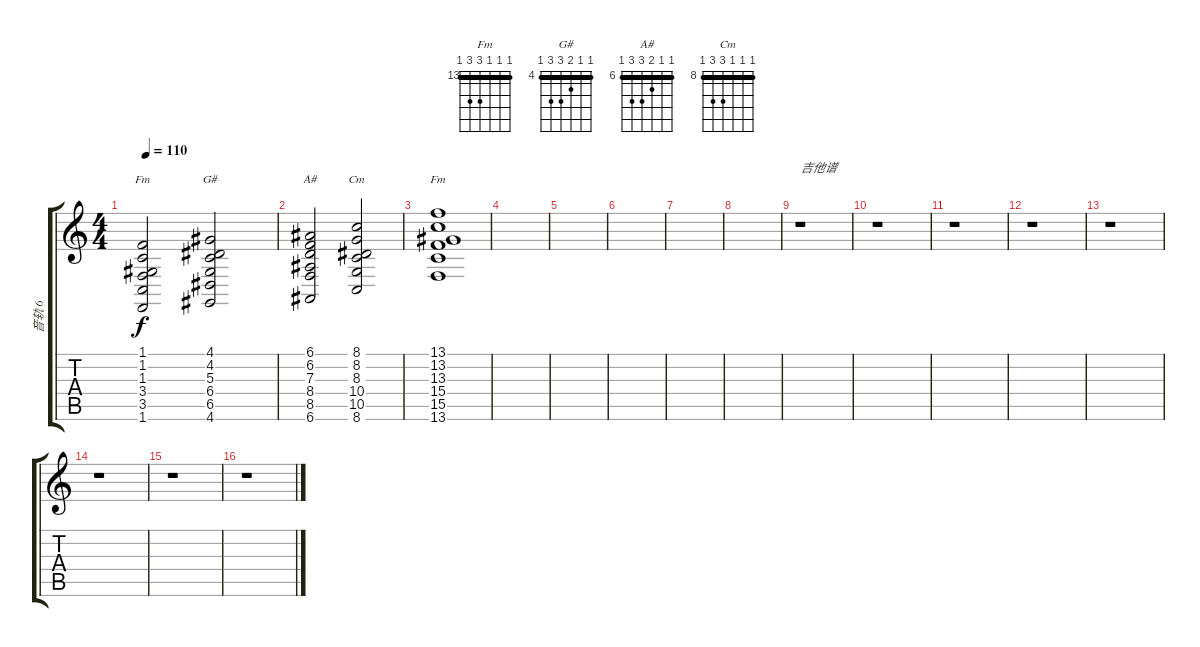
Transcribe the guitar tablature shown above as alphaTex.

\track ("音轨 6" "音轨 6") {instrument fx1rain}
\staff {score tabs}
\tuning (E4 B3 G3 D3 A2 E2) {hide}
\chord ("Fm" 1 1 1 3 3 1) {barre 1}
\chord ("G#" 4 4 5 6 6 4) {firstfret 4 barre 4}
\chord ("A#" 6 6 7 8 8 6) {firstfret 6 barre 6}
\chord ("Cm" 8 8 8 10 10 8) {firstfret 8 barre 8}
\chord ("Fm" 13 13 13 15 15 13) {firstfret 13 barre 13}
\ts (4 4)
\tempo 110
\clef g2
\ks c
(1.1 1.2 1.3 3.4 3.5 1.6).2{ch "Fm" dy f instrument fx1rain} (4.1 4.2 5.3 6.4 6.5 4.6).2{ch "G#"} |
(6.1 6.2 7.3 8.4 8.5 6.6).2{ch "A#"} (8.1 8.2 8.3 10.4 10.5 8.6).2{ch "Cm"} |
(13.1 13.2 13.3 15.4 15.5 13.6).1{ch "Fm"} |
|
|
|
|
|
r.1{txt "吉他谱"} |
r.1 |
r.1 |
r.1 |
r.1 |
r.1 |
r.1 |
r.1
